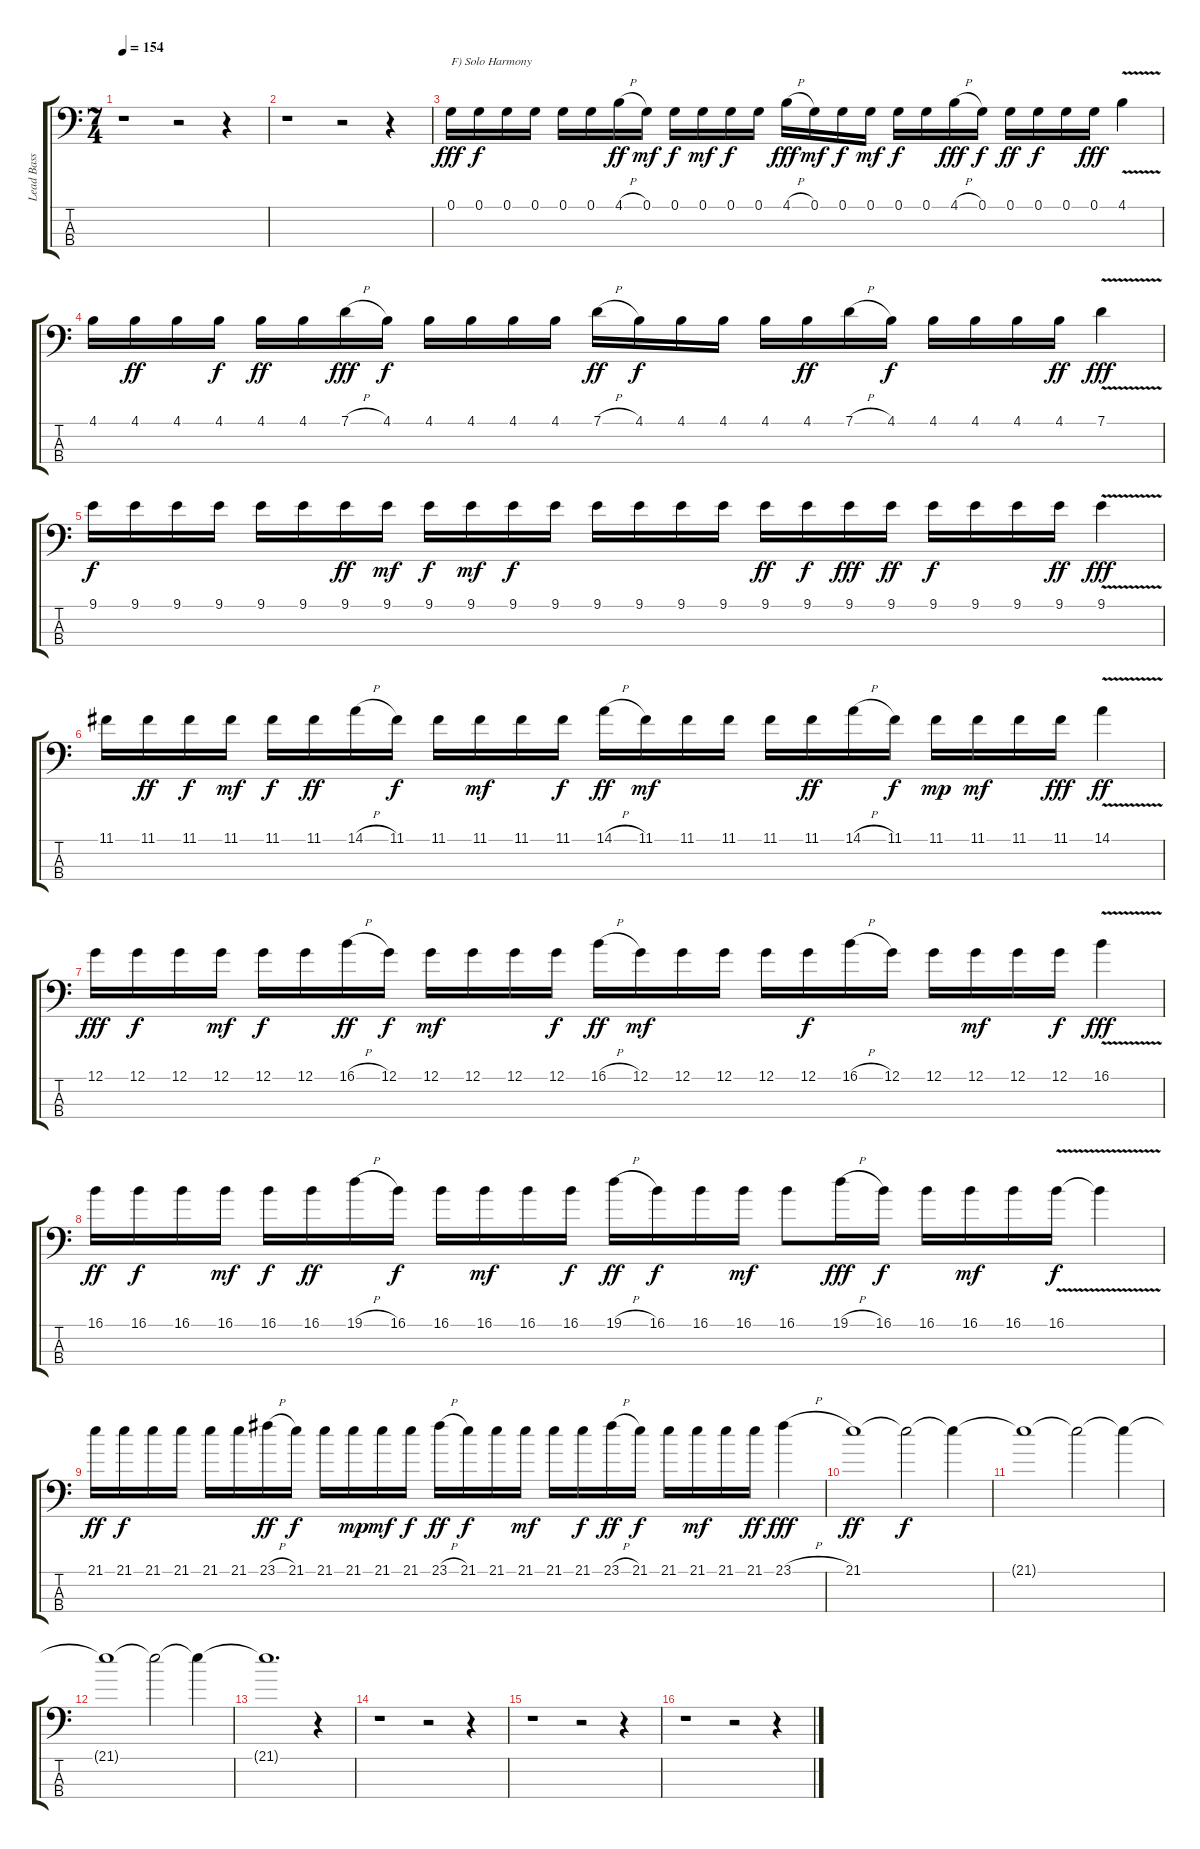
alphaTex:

\track ("Lead Bass 3 (Overdrive)" "Lead Bass ") {instrument overdrivenguitar}
\staff {score tabs}
\tuning (G2 D2 A1 E1) {hide}
\ts (7 4)
\tempo 154
\clef f4
\ks c
r.1{dy fff} r.2 r.4 |
r.1 r.2 r.4 |
0.1.16{txt "F) Solo Harmony"} 0.1.16{dy f} 0.1.16 0.1.16 0.1.16 0.1.16 4.1{h}.16{dy ff} 0.1.16{dy mf} 0.1.16{dy f} 0.1.16{dy mf} 0.1.16{dy f} 0.1.16 4.1{h}.16{dy fff} 0.1.16{dy mf} 0.1.16{dy f} 0.1.16{dy mf} 0.1.16{dy f} 0.1.16 4.1{h}.16{dy fff} 0.1.16{dy f} 0.1.16{dy ff} 0.1.16{dy f} 0.1.16 0.1.16{dy fff} 4.1{v}.4 |
4.1.16 4.1.16{dy ff} 4.1.16 4.1.16{dy f} 4.1.16{dy ff} 4.1.16 7.1{h}.16{dy fff} 4.1.16{dy f} 4.1.16 4.1.16 4.1.16 4.1.16 7.1{h}.16{dy ff} 4.1.16{dy f} 4.1.16 4.1.16 4.1.16 4.1.16{dy ff} 7.1{h}.16 4.1.16{dy f} 4.1.16 4.1.16 4.1.16 4.1.16{dy ff} 7.1{v}.4{dy fff} |
9.1.16{dy f} 9.1.16 9.1.16 9.1.16 9.1.16 9.1.16 9.1.16{dy ff} 9.1.16{dy mf} 9.1.16{dy f} 9.1.16{dy mf} 9.1.16{dy f} 9.1.16 9.1.16 9.1.16 9.1.16 9.1.16 9.1.16{dy ff} 9.1.16{dy f} 9.1.16{dy fff} 9.1.16{dy ff} 9.1.16{dy f} 9.1.16 9.1.16 9.1.16{dy ff} 9.1{v}.4{dy fff} |
11.1.16 11.1.16{dy ff} 11.1.16{dy f} 11.1.16{dy mf} 11.1.16{dy f} 11.1.16{dy ff} 14.1{h}.16 11.1.16{dy f} 11.1.16 11.1.16{dy mf} 11.1.16 11.1.16{dy f} 14.1{h}.16{dy ff} 11.1.16{dy mf} 11.1.16 11.1.16 11.1.16 11.1.16{dy ff} 14.1{h}.16 11.1.16{dy f} 11.1.16{dy mp} 11.1.16{dy mf} 11.1.16 11.1.16{dy fff} 14.1{v}.4{dy ff} |
12.1.16{dy fff} 12.1.16{dy f} 12.1.16 12.1.16{dy mf} 12.1.16{dy f} 12.1.16 16.1{h}.16{dy ff} 12.1.16{dy f} 12.1.16{dy mf} 12.1.16 12.1.16 12.1.16{dy f} 16.1{h}.16{dy ff} 12.1.16{dy mf} 12.1.16 12.1.16 12.1.16 12.1.16{dy f} 16.1{h}.16 12.1.16 12.1.16 12.1.16{dy mf} 12.1.16 12.1.16{dy f} 16.1{v}.4{dy fff} |
16.1.16{dy ff} 16.1.16{dy f} 16.1.16 16.1.16{dy mf} 16.1.16{dy f} 16.1.16{dy ff} 19.1{h}.16 16.1.16{dy f} 16.1.16 16.1.16{dy mf} 16.1.16 16.1.16{dy f} 19.1{h}.16{dy ff} 16.1.16{dy f} 16.1.16 16.1.16{dy mf} 16.1.8 19.1{h}.16{dy fff} 16.1.16{dy f} 16.1.16 16.1.16{dy mf} 16.1.16 16.1{v}.16{dy f} 16.1{t}.4 |
21.1.16{dy ff} 21.1.16{dy f} 21.1.16 21.1.16 21.1.16 21.1.16 23.1{h}.16{dy ff} 21.1.16{dy f} 21.1.16 21.1.16{dy mp} 21.1.16{dy mf} 21.1.16{dy f} 23.1{h}.16{dy ff} 21.1.16{dy f} 21.1.16 21.1.16{dy mf} 21.1.16 21.1.16{dy f} 23.1{h}.16{dy ff} 21.1.16{dy f} 21.1.16 21.1.16{dy mf} 21.1.16 21.1.16{dy ff} 23.1{h}.4{dy fff} |
21.1.1{dy ff} 21.1{t}.2{dy f} 21.1{t}.4 |
21.1{t}.1 21.1{t}.2 21.1{t}.4 |
21.1{t}.1 21.1{t}.2 21.1{t}.4 |
21.1{t}.1{d} r.4 |
r.1 r.2 r.4 |
r.1 r.2 r.4 |
r.1 r.2 r.4
